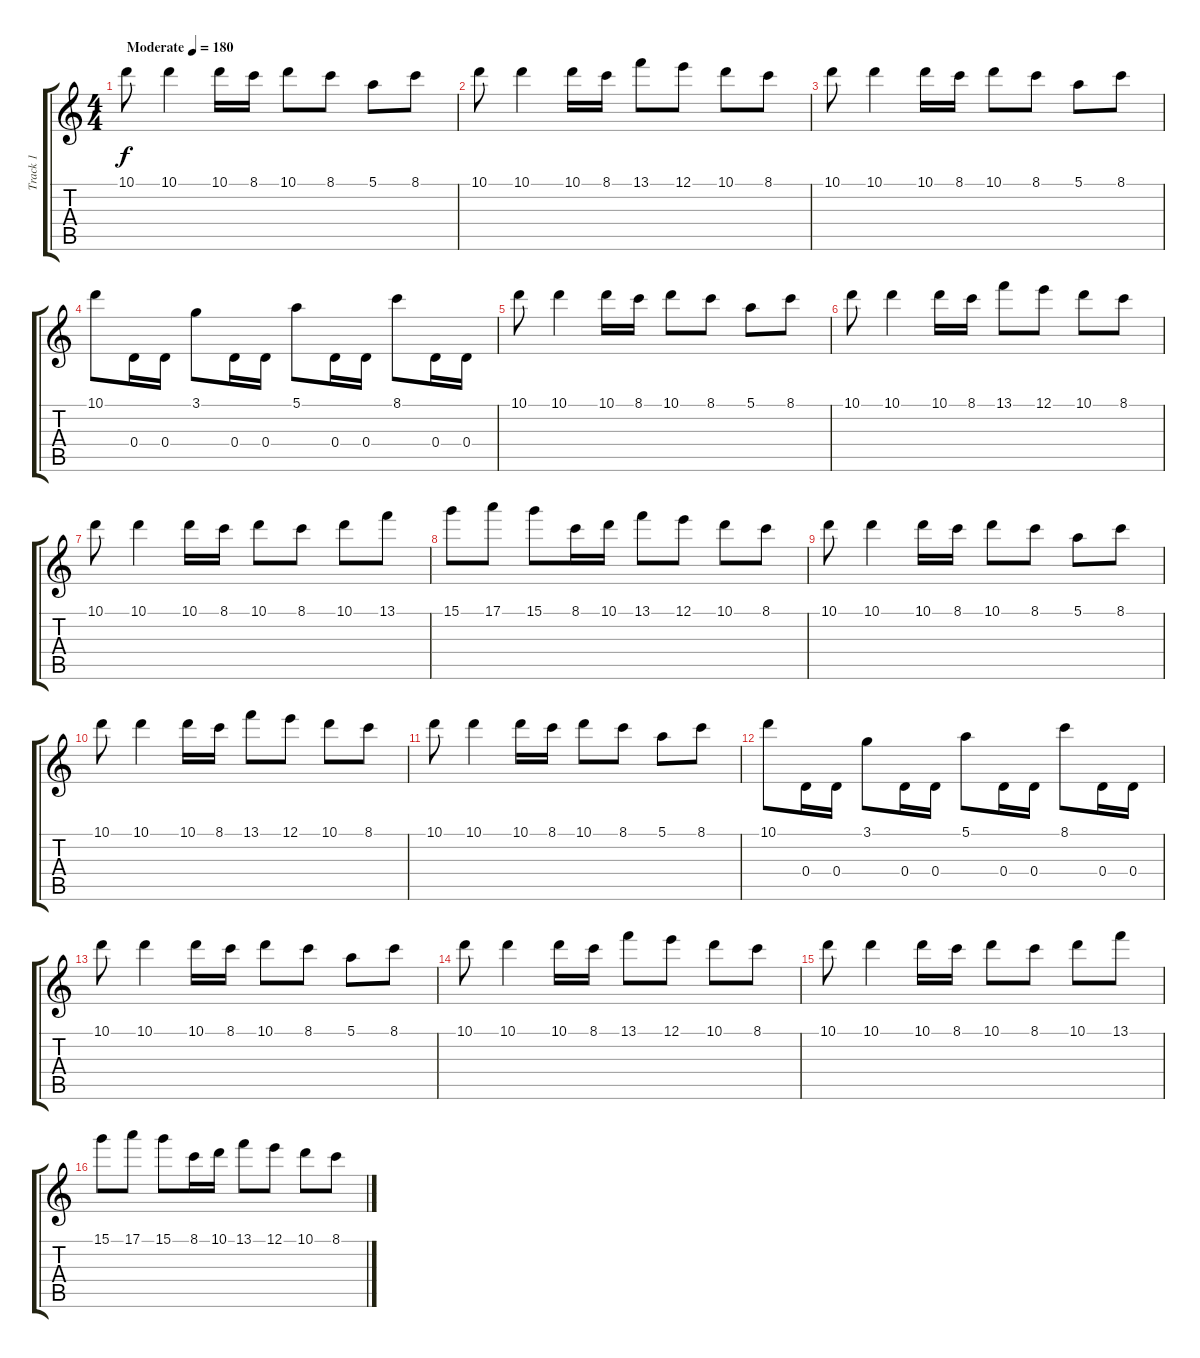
\track ("Track 1" "Track 1") {instrument overdrivenguitar}
\staff {score tabs}
\tuning (E4 B3 G3 D3 A2 E2) {hide}
\ts (4 4)
\tempo (180 "Moderate")
\clef g2
\ks c
10.1.8{dy f balance 8 instrument overdrivenguitar} 10.1.4 10.1.16 8.1.16 10.1.8 8.1.8 5.1.8 8.1.8 |
10.1.8 10.1.4 10.1.16 8.1.16 13.1.8 12.1.8 10.1.8 8.1.8 |
10.1.8 10.1.4 10.1.16 8.1.16 10.1.8 8.1.8 5.1.8 8.1.8 |
10.1.8 0.4.16 0.4.16 3.1.8 0.4.16 0.4.16 5.1.8 0.4.16 0.4.16 8.1.8 0.4.16 0.4.16 |
10.1.8 10.1.4 10.1.16 8.1.16 10.1.8 8.1.8 5.1.8 8.1.8 |
10.1.8 10.1.4 10.1.16 8.1.16 13.1.8 12.1.8 10.1.8 8.1.8 |
10.1.8 10.1.4 10.1.16 8.1.16 10.1.8 8.1.8 10.1.8 13.1.8 |
15.1.8 17.1.8 15.1.8 8.1.16 10.1.16 13.1.8 12.1.8 10.1.8 8.1.8 |
10.1.8 10.1.4 10.1.16 8.1.16 10.1.8 8.1.8 5.1.8 8.1.8 |
10.1.8 10.1.4 10.1.16 8.1.16 13.1.8 12.1.8 10.1.8 8.1.8 |
10.1.8 10.1.4 10.1.16 8.1.16 10.1.8 8.1.8 5.1.8 8.1.8 |
10.1.8 0.4.16 0.4.16 3.1.8 0.4.16 0.4.16 5.1.8 0.4.16 0.4.16 8.1.8 0.4.16 0.4.16 |
10.1.8 10.1.4 10.1.16 8.1.16 10.1.8 8.1.8 5.1.8 8.1.8 |
10.1.8 10.1.4 10.1.16 8.1.16 13.1.8 12.1.8 10.1.8 8.1.8 |
10.1.8 10.1.4 10.1.16 8.1.16 10.1.8 8.1.8 10.1.8 13.1.8 |
15.1.8 17.1.8 15.1.8 8.1.16 10.1.16 13.1.8 12.1.8 10.1.8 8.1.8
